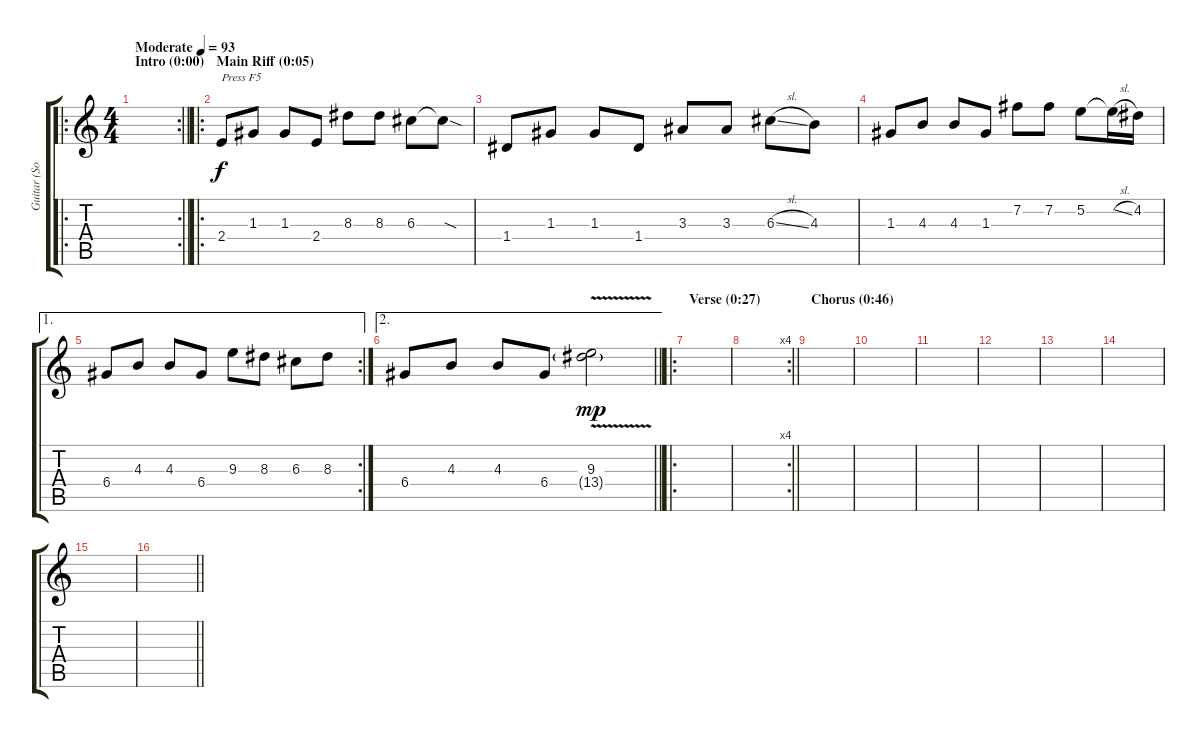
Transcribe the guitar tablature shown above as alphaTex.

\track ("Guitar (Solo)" "Guitar (So") {instrument distortionguitar}
\staff {score tabs}
\tuning (E4 B3 G3 D3 A2 E2) {hide}
\ro
\rc 2
\ts (4 4)
\section ("" "Intro (0:00)")
\tempo (93 "Moderate")
\clef g2
\barLineRight lightlight
\ks c
|
\ro
\section ("" "Main Riff (0:05)")
2.4.8{txt "Press F5"} 1.3.8 1.3.8 2.4.8 8.3.8 8.3.8 6.3.8 6.3{sod t}.8 |
1.4.8 1.3.8 1.3.8 1.4.8 3.3.8 3.3.8 6.3{sl}.8 4.3.8 |
1.3.8 4.3.8 4.3.8 1.3.8 7.2.8 7.2.8 5.2.8 5.2{sl t}.16 4.2.16 |
\ae 1
\rc 2
6.4.8 4.3.8 4.3.8 6.4.8 9.3.8 8.3.8 6.3.8 8.3.8 |
\ae 2
\barLineRight lightlight
6.4.8 4.3.8 4.3.8 6.4.8 (9.3{v} 13.4{g}).2{dy mp} |
\ro
\section ("" "Verse (0:27)")
|
\rc 4
\barLineRight lightlight
|
\section ("" "Chorus (0:46)")
|
|
|
|
|
|
|
\barLineRight lightlight
